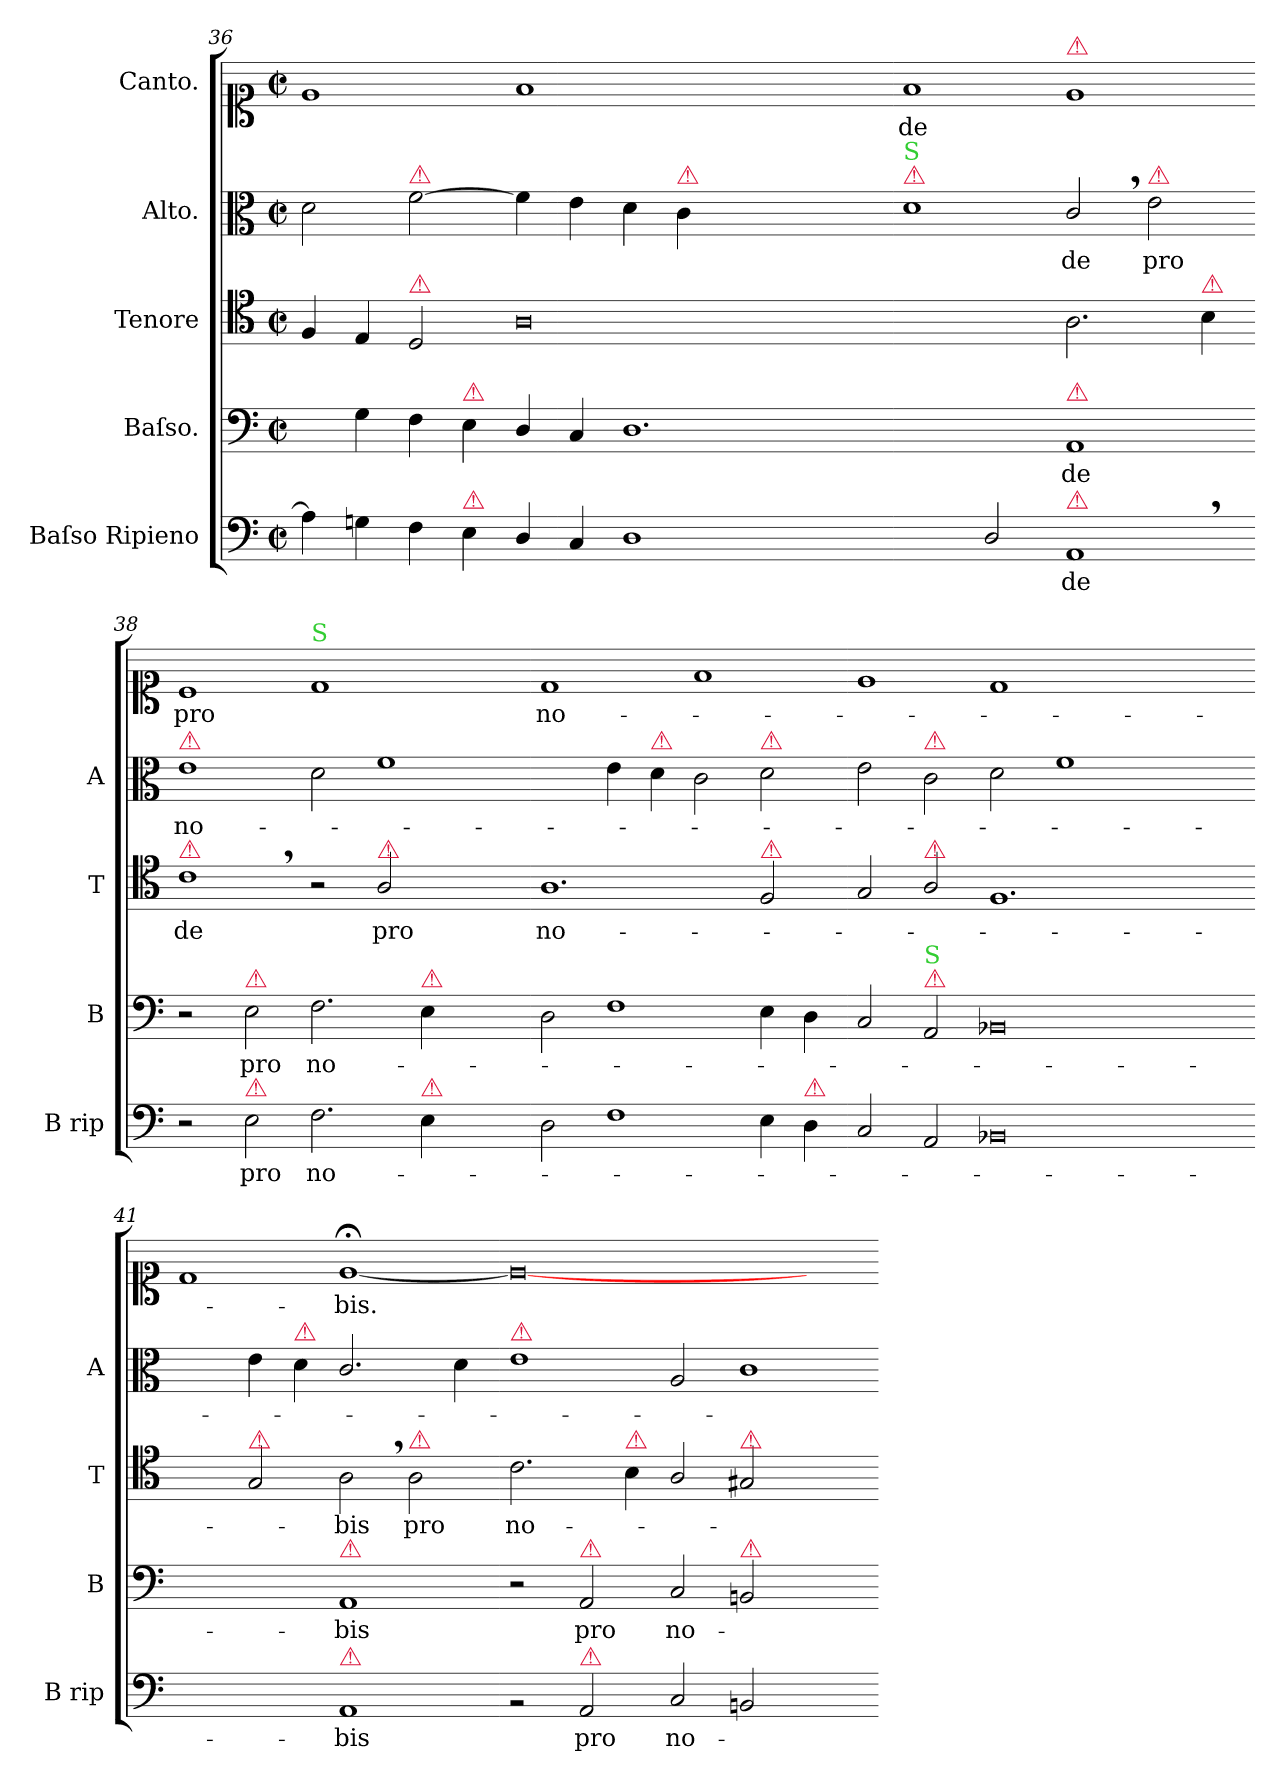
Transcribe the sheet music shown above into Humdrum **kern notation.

**kern	**text	**kern	**text	**kern	**text	**kern	**text	**kern	**text
*part5	*part5	*part4	*part4	*part3	*part3	*part2	*part2	*part1	*part1
*staff5	*staff5	*staff4	*staff4	*staff3	*staff3	*staff2	*staff2	*staff1	*staff1
*I"Baſso Ripieno	*	*I"Baſso.	*	*I"Tenore	*	*I"Alto.	*	*I"Canto.	*
*I'B rip	*	*I'B	*	*I'T	*	*I'A	*	*	*
*clefF4	*	*clefF4	*	*clefC4	*	*clefC3	*	*clefC1	*
*k[]	*	*k[]	*	*k[]	*	*k[]	*	*k[]	*
*M2/1	*	*M2/1	*	*M2/1	*	*M2/1	*	*M2/1	*
*met(c|)	*	*met(c|)	*	*met(c|)	*	*met(c|)	*	*met(c|)	*
=36	=36	=36	=36	=36	=36	=36	=36	=36	=36
4A!\]	.	4ryy	.	4F/	.	2d\	.	1e/	.
4Gn\	.	4G\	.	4E/	.	.	.	.	.
!	!	!	!	!	!	!LO:TX:a:color=crimson:t=⚠	!	!	!
!	!	!	!	!LO:TX:a:color=crimson:t=⚠	!	!	!	!	!
4F\	.	4F\	.	2D/	.	[2f\	.	.	.
!	!	!LO:TX:a:color=crimson:t=⚠	!	!	!	!	!	!	!
!LO:TX:a:color=crimson:t=⚠	!	!	!	!	!	!	!	!	!
4E\	.	4E\	.	.	.	.	.	.	.
4D/	.	4D/	.	0A\	.	4f!\]	.	1f/	.
4C/	.	4C/	.	.	.	4e\	.	.	.
1D\	.	1.D\	.	.	.	4d\	.	.	.
!	!	!	!	!	!	!LO:TX:a:color=crimson:t=⚠	!	!	!
.	.	.	.	.	.	4c\	.	.	.
.	.	.	.	.	.	1ryy	.	1ryy	.
2ryy	.	.	.	.	.	.	.	.	.
=37-	=37-	=37-	=37-	=37-	=37-	=37-	=37-	=37-	=37-
!	!	!	!	!	!	!LO:TX:a:color=crimson:t=⚠	!	!	!
!	!	!	!	!	!	!LO:TX:a:color=limegreen:t=S	!	!	!
2ryy	.	1ryy	.	1ryy	.	1d\	.	1f/	-de
2D/	.	.	.	.	.	.	.	.	.
!	!	!	!	!	!	!	!	!LO:TX:a:color=crimson:t=⚠	!
!	!	!LO:TX:a:color=crimson:t=⚠	!	!	!	!	!	!	!
!LO:TX:a:color=crimson:t=⚠	!	!	!	!	!	!	!	!	!
1AA,</	-de	1AA/	-de	2.A\	.	2c,</	-de	1e/	.
!	!	!	!	!	!	!LO:TX:a:color=crimson:t=⚠	!	!	!
.	.	.	.	.	.	2e\	pro	.	.
!	!	!	!	!LO:TX:a:color=crimson:t=⚠	!	!	!	!	!
.	.	.	.	4B\	.	.	.	.	.
=38-	=38-	=38-	=38-	=38-	=38-	=38-	=38-	=38-	=38-
!	!	!	!	!	!	!LO:TX:a:color=crimson:t=⚠	!	!	!
!	!	!	!	!LO:TX:a:color=crimson:t=⚠	!	!	!	!	!
2r	.	2r	.	1c,<\	-de	1e\	no-	1c/	pro
!	!	!LO:TX:a:color=crimson:t=⚠	!	!	!	!	!	!	!
!LO:TX:a:color=crimson:t=⚠	!	!	!	!	!	!	!	!	!
2E\	pro	2E\	pro	.	.	.	.	.	.
!	!	!	!	!	!	!	!	!LO:TX:a:color=limegreen:t=S	!
2.F\	no-	2.F\	no-	2r	.	2d\	.	1d/	.
!	!	!	!	!LO:TX:a:color=crimson:t=⚠	!	!	!	!	!
.	.	.	.	2A/	pro	1f\	.	.	.
!	!	!LO:TX:a:color=crimson:t=⚠	!	!	!	!	!	!	!
!LO:TX:a:color=crimson:t=⚠	!	!	!	!	!	!	!	!	!
4E\	.	4E\	.	.	.	.	.	.	.
2ryy	.	2ryy	.	2ryy	.	.	.	2ryy	.
=39-	=39-	=39-	=39-	=39-	=39-	=39-	=39-	=39-	=39-
2D\	.	2D\	.	1.A\	no-	2ryy	.	1d/	no-
1F\	.	1F\	.	.	.	4e\	.	.	.
!	!	!	!	!	!	!LO:TX:a:color=crimson:t=⚠	!	!	!
.	.	.	.	.	.	4d\	.	.	.
.	.	.	.	.	.	2c\	.	1f/	.
!	!	!	!	!	!	!LO:TX:a:color=crimson:t=⚠	!	!	!
!	!	!	!	!LO:TX:a:color=crimson:t=⚠	!	!	!	!	!
4E\	.	4E\	.	2F/	.	2d\	.	.	.
!LO:TX:a:color=crimson:t=⚠	!	!	!	!	!	!	!	!	!
4D\	.	4D\	.	.	.	.	.	.	.
=40-	=40-	=40-	=40-	=40-	=40-	=40-	=40-	=40-	=40-
2C/	.	2C/	.	2G/	.	2e\	.	1e/	.
!	!	!	!	!	!	!LO:TX:a:color=crimson:t=⚠	!	!	!
!	!	!	!	!LO:TX:a:color=crimson:t=⚠	!	!	!	!	!
!	!	!LO:TX:a:color=crimson:t=⚠	!	!	!	!	!	!	!
!	!	!LO:TX:a:color=limegreen:t=S	!	!	!	!	!	!	!
2AA/	.	2AA/	.	2A/	.	2c\	.	.	.
0BB-X/	.	0BB-X/	.	1.F/	.	2d\	.	1d/	.
.	.	.	.	.	.	1f\	.	.	.
.	.	.	.	.	.	.	.	1ryy	.
.	.	.	.	2ryy	.	2ryy	.	.	.
=41-	=41-	=41-	=41-	=41-	=41-	=41-	=41-	=41-	=41-
1ryy	.	1ryy	.	2ryy	.	2ryy	.	1d/	.
!	!	!	!	!LO:TX:a:color=crimson:t=⚠	!	!	!	!	!
.	.	.	.	2G/	.	4e\	.	.	.
!	!	!	!	!	!	!LO:TX:a:color=crimson:t=⚠	!	!	!
.	.	.	.	.	.	4d\	.	.	.
!	!	!LO:TX:a:color=crimson:t=⚠	!	!	!	!	!	!	!
!LO:TX:a:color=crimson:t=⚠	!	!	!	!	!	!	!	!	!
1AA/	-bis	1AA/	-bis	2A,<\	-bis	2.c/	.	[1e;</	-bis.
!	!	!	!	!LO:TX:a:color=crimson:t=⚠	!	!	!	!	!
.	.	.	.	2A\	pro	.	.	.	.
.	.	.	.	.	.	4d\	.	.	.
=42-	=42-	=42-	=42-	=42-	=42-	=42-	=42-	=42-	=42-
!	!	!	!	!	!	!LO:TX:a:color=crimson:t=⚠	!	!	!
2rBB	.	2r	.	2.c\	no-	1e\	.	0e/_	.
!	!	!LO:TX:a:color=crimson:t=⚠	!	!	!	!	!	!	!
!LO:TX:a:color=crimson:t=⚠	!	!	!	!	!	!	!	!	!
2AA/	pro	2AA/	pro	.	.	.	.	.	.
!	!	!	!	!LO:TX:a:color=crimson:t=⚠	!	!	!	!	!
.	.	.	.	4B\	.	.	.	.	.
2C/	no-	2C/	no-	2A/	.	2A/	.	.	.
!	!	!	!	!LO:TX:a:color=crimson:t=⚠	!	!	!	!	!
!	!	!LO:TX:a:color=crimson:t=⚠	!	!	!	!	!	!	!
2BBn/	.	2BBn/	.	2G#X/	.	1c\	.	.	.
2ryy	.	2ryy	.	2ryy	.	.	.	2ryy	.
=-	=-	=-	=-	=-	=-	=-	=-	=-	=-
*-	*-	*-	*-	*-	*-	*-	*-	*-	*-
